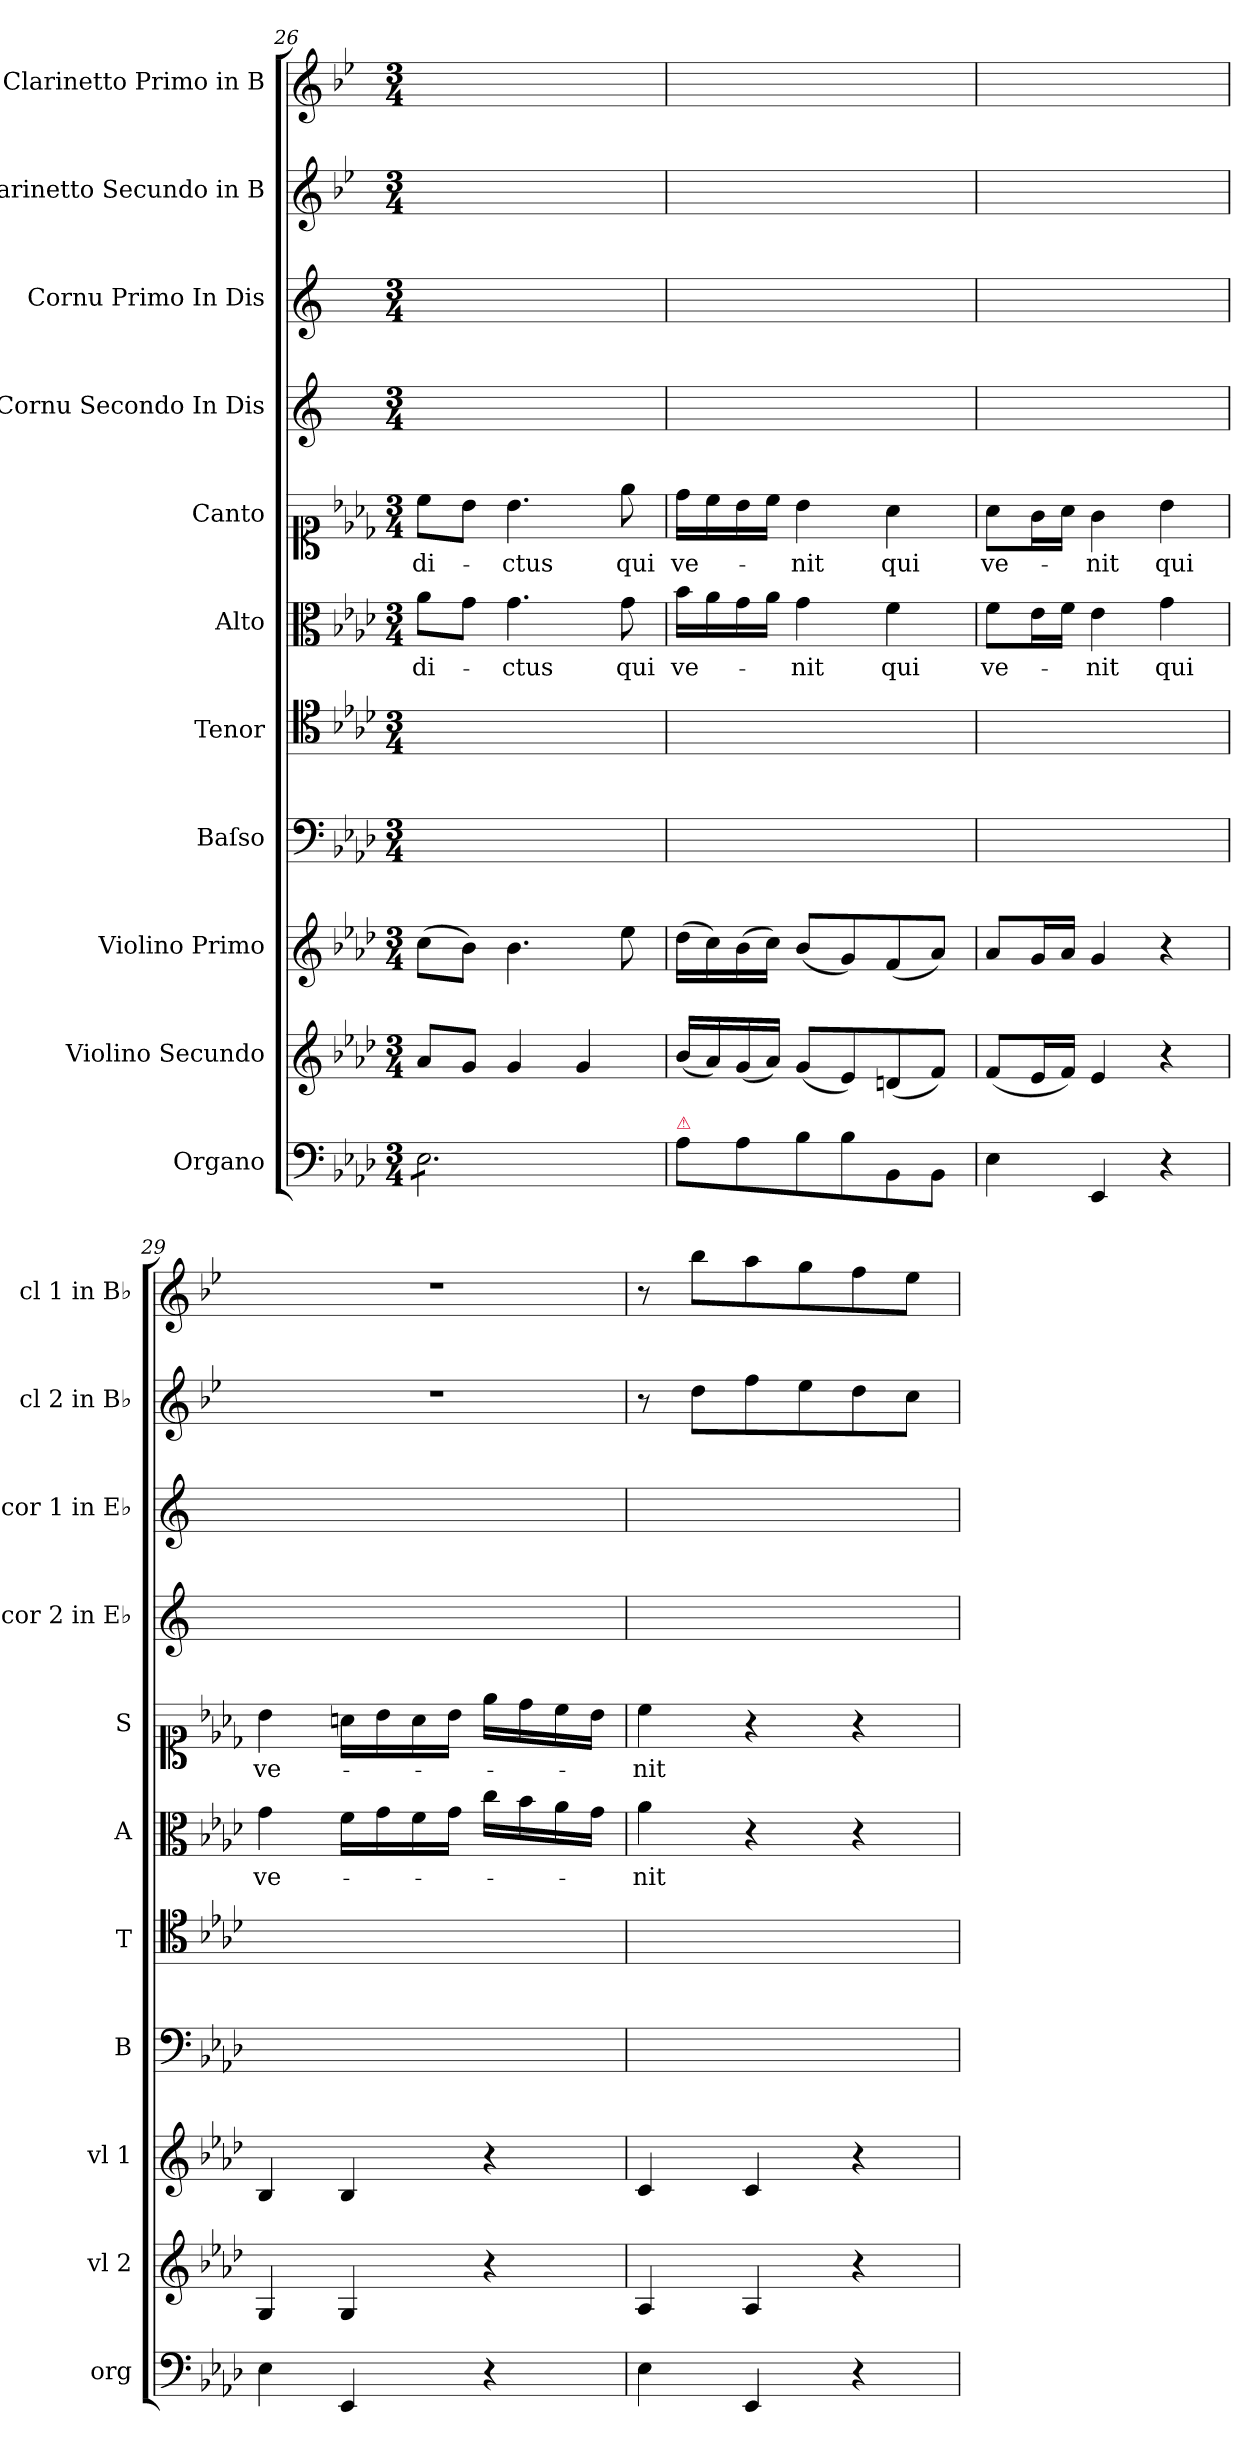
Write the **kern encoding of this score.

**kern	**kern	**kern	**kern	**kern	**kern	**text	**kern	**text	**kern	**kern	**kern	**kern
*part11	*part10	*part9	*part8	*part7	*part6	*part6	*part5	*part5	*part4	*part3	*part2	*part1
*staff11	*staff10	*staff9	*staff8	*staff7	*staff6	*staff6	*staff5	*staff5	*staff4	*staff3	*staff2	*staff1
*I"Organo	*I"Violino Secundo	*I"Violino Primo	*I"Baſso	*I"Tenor	*I"Alto	*	*I"Canto	*	*I"Cornu Secondo In Dis	*I"Cornu Primo In Dis	*I"Clarinetto Secundo in B	*I"Clarinetto Primo in B
*I'org	*I'vl 2	*I'vl 1	*I'B	*I'T	*I'A	*	*I'S	*	*I'cor 2 in Eb	*I'cor 1 in Eb	*I'cl 2 in Bb	*I'cl 1 in Bb
*clefF4	*clefG2	*clefG2	*clefF4	*clefC4	*clefC3	*	*clefC1	*	*clefG2	*clefG2	*clefG2	*clefG2
*	*	*	*	*	*	*	*	*	*	*	*ITrd1c2	*ITrd1c2
*k[b-e-a-d-]	*k[b-e-a-d-]	*k[b-e-a-d-]	*k[b-e-a-d-]	*k[b-e-a-d-]	*k[b-e-a-d-]	*	*k[b-e-a-d-]	*	*	*	*k[b-e-a-d-]	*k[b-e-a-d-]
*A-:	*A-:	*A-:	*A-:	*A-:	*A-:	*	*A-:	*	*	*	*A-:	*A-:
*M3/4	*M3/4	*M3/4	*M3/4	*M3/4	*M3/4	*	*M3/4	*	*M3/4	*M3/4	*M3/4	*M3/4
=26	=26	=26	=26	=26	=26	=26	=26	=26	=26	=26	=26	=26
*tremolo	*	*	*	*	*	*	*	*	*	*	*	*
8E-\L	8a-/L	(8cc\L	2.ryy	2.ryy	8a-\L	-di-	8cc\L	-di-	2.ryy	2.ryy	2.ryy	2.ryy
8E-\	8g/J	8b-\J)	.	.	8g\J	.	8b-\J	.	.	.	.	.
8E-\	4g/	4.b-\	.	.	4.g\	-ctus	4.b-\	-ctus	.	.	.	.
8E-\	.	.	.	.	.	.	.	.	.	.	.	.
8E-\	4g/	.	.	.	.	.	.	.	.	.	.	.
8E-\J	.	8ee-\	.	.	8g\	qui	8ee-\	qui	.	.	.	.
*Xtremolo	*	*	*	*	*	*	*	*	*	*	*	*
=27	=27	=27	=27	=27	=27	=27	=27	=27	=27	=27	=27	=27
!LO:TX:a:color=crimson:t=⚠	!	!	!	!	!	!	!	!	!	!	!	!
8A-\L	(16b-/LL	(16dd-\LL	2.ryy	2.ryy	16b-\LL	ve-	16dd-\LL	ve-	2.ryy	2.ryy	2.ryy	2.ryy
.	16a-/)	16cc\)	.	.	16a-\	.	16cc\	.	.	.	.	.
8A-\	(16g/	(16b-\	.	.	16g\	.	16b-\	.	.	.	.	.
.	16a-/JJ)	16cc\JJ)	.	.	16a-\JJ	.	16cc\JJ	.	.	.	.	.
8B-\	(8g/L	(8b-/L	.	.	4g\	-nit	4b-\	-nit	.	.	.	.
8B-\	8e-/)	8g/)	.	.	.	.	.	.	.	.	.	.
!	!	!	!	!	!	!LO:LY:i	!	!LO:LY:i	!	!	!	!
8BB-/	(8dn/	(8f/	.	.	4f\	qui	4a-\	qui	.	.	.	.
8BB-/J	8f/J)	8a-/J)	.	.	.	.	.	.	.	.	.	.
=28	=28	=28	=28	=28	=28	=28	=28	=28	=28	=28	=28	=28
!	!	!	!	!	!	!LO:LY:i	!	!LO:LY:i	!	!	!	!
4E-\	(8f/L	8a-/L	2.ryy	2.ryy	8f\L	ve-	8a-\L	ve-	2.ryy	2.ryy	2.ryy	2.ryy
.	16e-/L	16g/L	.	.	16e-\L	.	16g\L	.	.	.	.	.
.	16f/JJ)	16a-/JJ	.	.	16f\JJ	.	16a-\JJ	.	.	.	.	.
!	!	!	!	!	!	!LO:LY:i	!	!LO:LY:i	!	!	!	!
4EE-/	4e-/	4g/	.	.	4e-\	-nit	4g\	-nit	.	.	.	.
4r	4r	4r	.	.	4g\	qui	4b-\	qui	.	.	.	.
=29	=29	=29	=29	=29	=29	=29	=29	=29	=29	=29	=29	=29
4E-\	4G/	4B-/	2.ryy	2.ryy	4g\	ve-	4b-\	ve-	2.ryy	2.ryy	2.r	2.r
4EE-/	4G/	4B-/	.	.	16f\LL	.	16an\LL	.	.	.	.	.
.	.	.	.	.	16g\	.	16b-\	.	.	.	.	.
.	.	.	.	.	16f\	.	16a\	.	.	.	.	.
.	.	.	.	.	16g\JJ	.	16b-\JJ	.	.	.	.	.
4r	4r	4r	.	.	16cc\LL	.	16ee-\LL	.	.	.	.	.
.	.	.	.	.	16b-\	.	16dd-\	.	.	.	.	.
.	.	.	.	.	16a-\	.	16cc\	.	.	.	.	.
.	.	.	.	.	16g\JJ	.	16b-\JJ	.	.	.	.	.
=30	=30	=30	=30	=30	=30	=30	=30	=30	=30	=30	=30	=30
4E-\	4A-/	4c/	2.ryy	2.ryy	4a-\	-nit	4cc\	-nit	2.ryy	2.ryy	8r	8r
.	.	.	.	.	.	.	.	.	.	.	8cc\L	8aa-\L
4EE-/	4A-/	4c/	.	.	4r	.	4r	.	.	.	8ee-\	8gg\
.	.	.	.	.	.	.	.	.	.	.	8dd-\	8ff\
4r	4r	4r	.	.	4r	.	4r	.	.	.	8cc\	8ee-\
.	.	.	.	.	.	.	.	.	.	.	8b-\J	8dd-\J
=	=	=	=	=	=	=	=	=	=	=	=	=
*-	*-	*-	*-	*-	*-	*-	*-	*-	*-	*-	*-	*-
